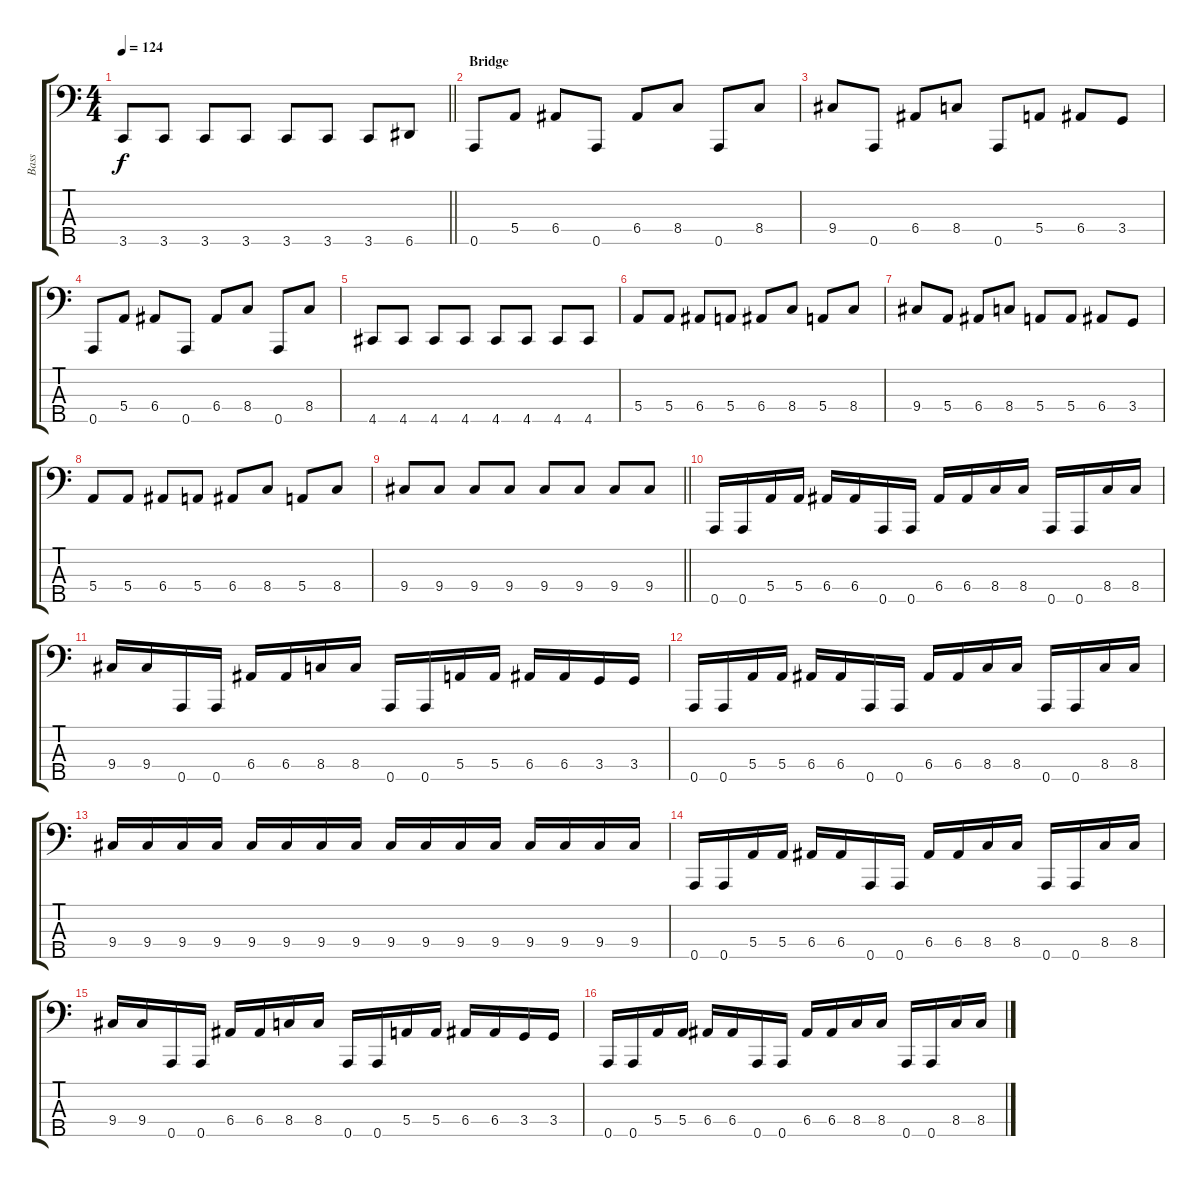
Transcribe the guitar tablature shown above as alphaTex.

\track ("Bass" "Bass") {instrument electricbassfinger}
\staff {score tabs}
\tuning (G2 D2 A1 E1 A0) {hide}
\ts (4 4)
\tempo 124
\clef f4
\barLineRight lightlight
\ks c
3.5.8{dy f} 3.5.8 3.5.8 3.5.8 3.5.8 3.5.8 3.5.8 6.5.8 |
\section ("" "Bridge")
0.5.8 5.4.8 6.4.8 0.5.8 6.4.8 8.4.8 0.5.8 8.4.8 |
9.4.8 0.5.8 6.4.8 8.4.8 0.5.8 5.4.8 6.4.8 3.4.8 |
0.5.8 5.4.8 6.4.8 0.5.8 6.4.8 8.4.8 0.5.8 8.4.8 |
4.5.8 4.5.8 4.5.8 4.5.8 4.5.8 4.5.8 4.5.8 4.5.8 |
5.4.8 5.4.8 6.4.8 5.4.8 6.4.8 8.4.8 5.4.8 8.4.8 |
9.4.8 5.4.8 6.4.8 8.4.8 5.4.8 5.4.8 6.4.8 3.4.8 |
5.4.8 5.4.8 6.4.8 5.4.8 6.4.8 8.4.8 5.4.8 8.4.8 |
\barLineRight lightlight
9.4.8{volume 14} 9.4.8 9.4.8 9.4.8 9.4.8 9.4.8 9.4.8 9.4.8 |
\section ("" "")
0.5.16{volume 16} 0.5.16 5.4.16 5.4.16 6.4.16 6.4.16 0.5.16 0.5.16 6.4.16 6.4.16 8.4.16 8.4.16 0.5.16 0.5.16 8.4.16 8.4.16 |
9.4.16 9.4.16 0.5.16 0.5.16 6.4.16 6.4.16 8.4.16 8.4.16 0.5.16 0.5.16 5.4.16 5.4.16 6.4.16 6.4.16 3.4.16 3.4.16 |
0.5.16 0.5.16 5.4.16 5.4.16 6.4.16 6.4.16 0.5.16 0.5.16 6.4.16 6.4.16 8.4.16 8.4.16 0.5.16 0.5.16 8.4.16 8.4.16 |
9.4.16{volume 14} 9.4.16 9.4.16 9.4.16 9.4.16 9.4.16 9.4.16 9.4.16 9.4.16 9.4.16 9.4.16 9.4.16 9.4.16 9.4.16 9.4.16 9.4.16 |
0.5.16{volume 16} 0.5.16 5.4.16 5.4.16 6.4.16 6.4.16 0.5.16 0.5.16 6.4.16 6.4.16 8.4.16 8.4.16 0.5.16 0.5.16 8.4.16 8.4.16 |
9.4.16 9.4.16 0.5.16 0.5.16 6.4.16 6.4.16 8.4.16 8.4.16 0.5.16 0.5.16 5.4.16 5.4.16 6.4.16 6.4.16 3.4.16 3.4.16 |
0.5.16 0.5.16 5.4.16 5.4.16 6.4.16 6.4.16 0.5.16 0.5.16 6.4.16 6.4.16 8.4.16 8.4.16 0.5.16 0.5.16 8.4.16 8.4.16
